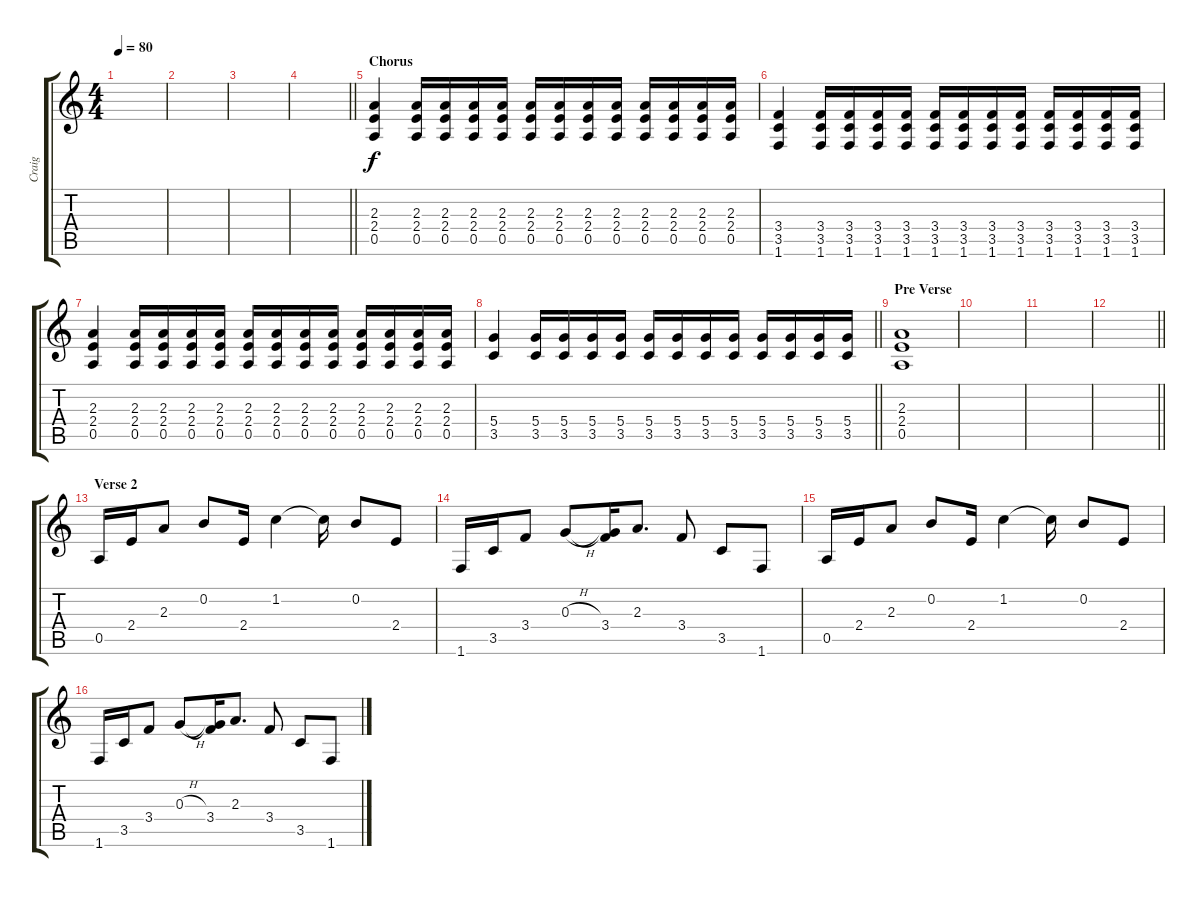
\track ("Craig" "Craig") {instrument electricguitarclean}
\staff {score tabs}
\tuning (E4 B3 G3 D3 A2 E2) {hide}
\ts (4 4)
\tempo 80
\clef g2
\ks c
|
|
|
\barLineRight lightlight
|
\section ("" "Chorus")
(2.3 2.4 0.5).4{volume 16 instrument overdrivenguitar} (2.3 2.4 0.5).16 (2.3 2.4 0.5).16 (2.3 2.4 0.5).16 (2.3 2.4 0.5).16 (2.3 2.4 0.5).16 (2.3 2.4 0.5).16 (2.3 2.4 0.5).16 (2.3 2.4 0.5).16 (2.3 2.4 0.5).16 (2.3 2.4 0.5).16 (2.3 2.4 0.5).16 (2.3 2.4 0.5).16 |
(3.4 3.5 1.6).4 (3.4 3.5 1.6).16 (3.4 3.5 1.6).16 (3.4 3.5 1.6).16 (3.4 3.5 1.6).16 (3.4 3.5 1.6).16 (3.4 3.5 1.6).16 (3.4 3.5 1.6).16 (3.4 3.5 1.6).16 (3.4 3.5 1.6).16 (3.4 3.5 1.6).16 (3.4 3.5 1.6).16 (3.4 3.5 1.6).16 |
(2.3 2.4 0.5).4{volume 16 instrument overdrivenguitar} (2.3 2.4 0.5).16 (2.3 2.4 0.5).16 (2.3 2.4 0.5).16 (2.3 2.4 0.5).16 (2.3 2.4 0.5).16 (2.3 2.4 0.5).16 (2.3 2.4 0.5).16 (2.3 2.4 0.5).16 (2.3 2.4 0.5).16 (2.3 2.4 0.5).16 (2.3 2.4 0.5).16 (2.3 2.4 0.5).16 |
\barLineRight lightlight
(5.4 3.5).4 (5.4 3.5).16 (5.4 3.5).16 (5.4 3.5).16 (5.4 3.5).16 (5.4 3.5).16 (5.4 3.5).16 (5.4 3.5).16 (5.4 3.5).16 (5.4 3.5).16 (5.4 3.5).16 (5.4 3.5).16 (5.4 3.5).16 |
\section ("" "Pre Verse")
(2.3 2.4 0.5).1{instrument electricguitarclean} |
|
|
\barLineRight lightlight
|
\section ("" "Verse 2")
0.5.16{volume 8 instrument electricguitarclean} 2.4.16 2.3.8 0.2.8 2.4.16 1.2.4 1.2{t}.16 0.2.8 2.4.8 |
1.6.16 3.5.16 3.4.8 0.3{h}.8 (0.3{t} 3.4).16 2.3.8{d} 3.4.8 3.5.8 1.6.8 |
0.5.16 2.4.16 2.3.8 0.2.8 2.4.16 1.2.4 1.2{t}.16 0.2.8 2.4.8 |
1.6.16 3.5.16 3.4.8 0.3{h}.8 (0.3{t} 3.4).16 2.3.8{d} 3.4.8 3.5.8 1.6.8
